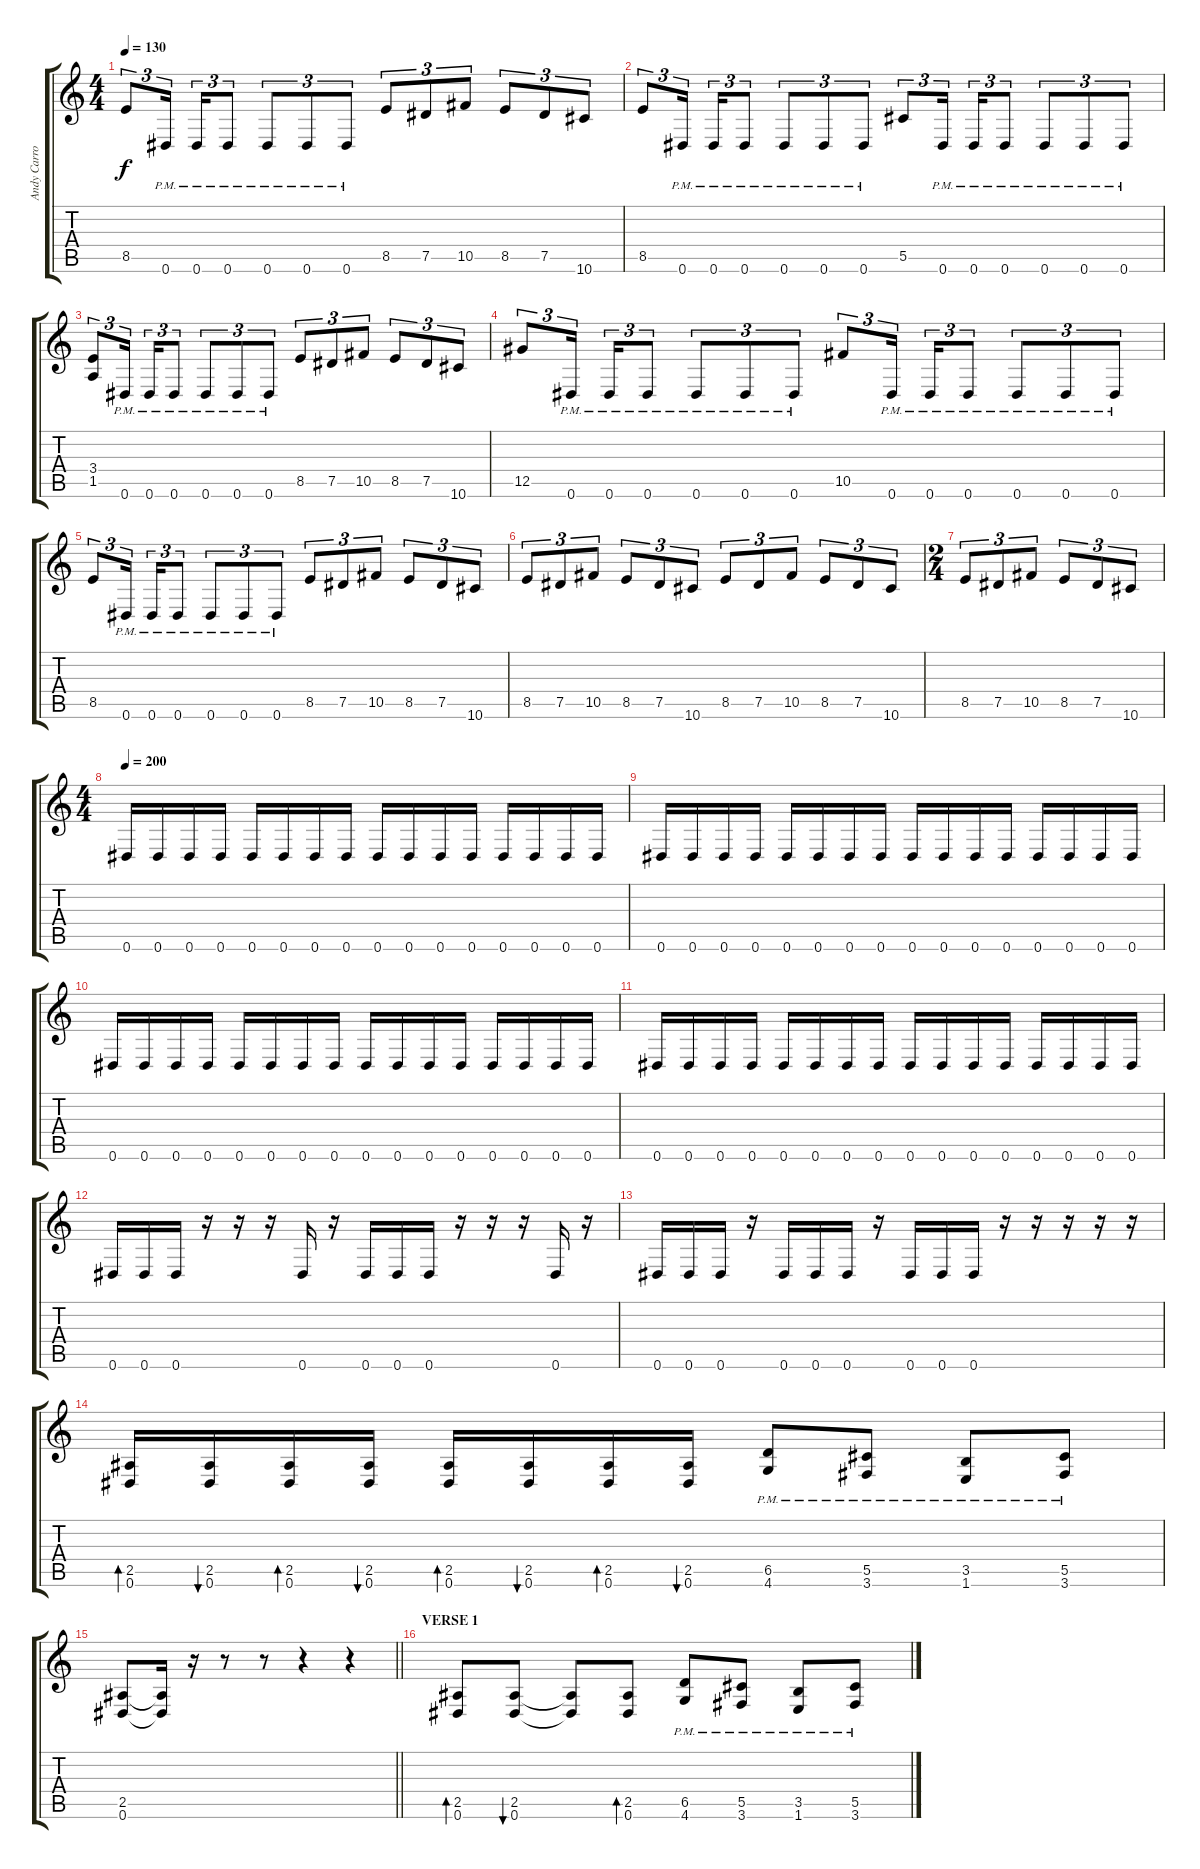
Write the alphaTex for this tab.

\track ("Andy Carroll" "Andy Carro") {instrument distortionguitar}
\staff {score tabs}
\tuning (Eb4 Bb3 Gb3 Db3 Ab2 Eb2) {hide}
\ts (4 4)
\tempo 130
\clef g2
\ks c
8.5.8{tu (3 2) dy f} 0.6{pm}.16{tu (3 2) beam splitsecondary} 0.6{pm}.16{tu (3 2)} 0.6{pm}.8{tu (3 2)} 0.6{pm}.8{tu (3 2)} 0.6{pm}.8{tu (3 2)} 0.6{pm}.8{tu (3 2)} 8.5.8{tu (3 2)} 7.5.8{tu (3 2)} 10.5.8{tu (3 2)} 8.5.8{tu (3 2)} 7.5.8{tu (3 2)} 10.6.8{tu (3 2)} |
8.5.8{tu (3 2)} 0.6{pm}.16{tu (3 2) beam splitsecondary} 0.6{pm}.16{tu (3 2)} 0.6{pm}.8{tu (3 2)} 0.6{pm}.8{tu (3 2)} 0.6{pm}.8{tu (3 2)} 0.6{pm}.8{tu (3 2)} 5.5.8{tu (3 2)} 0.6{pm}.16{tu (3 2) beam splitsecondary} 0.6{pm}.16{tu (3 2)} 0.6{pm}.8{tu (3 2)} 0.6{pm}.8{tu (3 2)} 0.6{pm}.8{tu (3 2)} 0.6{pm}.8{tu (3 2)} |
(3.4 1.5).8{tu (3 2)} 0.6{pm}.16{tu (3 2) beam splitsecondary} 0.6{pm}.16{tu (3 2)} 0.6{pm}.8{tu (3 2)} 0.6{pm}.8{tu (3 2)} 0.6{pm}.8{tu (3 2)} 0.6{pm}.8{tu (3 2)} 8.5.8{tu (3 2)} 7.5.8{tu (3 2)} 10.5.8{tu (3 2)} 8.5.8{tu (3 2)} 7.5.8{tu (3 2)} 10.6.8{tu (3 2)} |
12.5.8{tu (3 2)} 0.6{pm}.16{tu (3 2) beam splitsecondary} 0.6{pm}.16{tu (3 2)} 0.6{pm}.8{tu (3 2)} 0.6{pm}.8{tu (3 2)} 0.6{pm}.8{tu (3 2)} 0.6{pm}.8{tu (3 2)} 10.5.8{tu (3 2)} 0.6{pm}.16{tu (3 2) beam splitsecondary} 0.6{pm}.16{tu (3 2)} 0.6{pm}.8{tu (3 2)} 0.6{pm}.8{tu (3 2)} 0.6{pm}.8{tu (3 2)} 0.6{pm}.8{tu (3 2)} |
8.5.8{tu (3 2)} 0.6{pm}.16{tu (3 2) beam splitsecondary} 0.6{pm}.16{tu (3 2)} 0.6{pm}.8{tu (3 2)} 0.6{pm}.8{tu (3 2)} 0.6{pm}.8{tu (3 2)} 0.6{pm}.8{tu (3 2)} 8.5.8{tu (3 2)} 7.5.8{tu (3 2)} 10.5.8{tu (3 2)} 8.5.8{tu (3 2)} 7.5.8{tu (3 2)} 10.6.8{tu (3 2)} |
8.5.8{tu (3 2)} 7.5.8{tu (3 2)} 10.5.8{tu (3 2)} 8.5.8{tu (3 2)} 7.5.8{tu (3 2)} 10.6.8{tu (3 2)} 8.5.8{tu (3 2)} 7.5.8{tu (3 2)} 10.5.8{tu (3 2)} 8.5.8{tu (3 2)} 7.5.8{tu (3 2)} 10.6.8{tu (3 2)} |
\ts (2 4)
8.5.8{tu (3 2)} 7.5.8{tu (3 2)} 10.5.8{tu (3 2)} 8.5.8{tu (3 2)} 7.5.8{tu (3 2)} 10.6.8{tu (3 2)} |
\ts (4 4)
\tempo 200
0.6.16 0.6.16 0.6.16 0.6.16 0.6.16 0.6.16 0.6.16 0.6.16 0.6.16 0.6.16 0.6.16 0.6.16 0.6.16 0.6.16 0.6.16 0.6.16 |
0.6.16 0.6.16 0.6.16 0.6.16 0.6.16 0.6.16 0.6.16 0.6.16 0.6.16 0.6.16 0.6.16 0.6.16 0.6.16 0.6.16 0.6.16 0.6.16 |
0.6.16 0.6.16 0.6.16 0.6.16 0.6.16 0.6.16 0.6.16 0.6.16 0.6.16 0.6.16 0.6.16 0.6.16 0.6.16 0.6.16 0.6.16 0.6.16 |
0.6.16 0.6.16 0.6.16 0.6.16 0.6.16 0.6.16 0.6.16 0.6.16 0.6.16 0.6.16 0.6.16 0.6.16 0.6.16 0.6.16 0.6.16 0.6.16 |
0.6.16 0.6.16 0.6.16 r.16 r.16 r.16 0.6.16 r.16 0.6.16 0.6.16 0.6.16 r.16 r.16 r.16 0.6.16 r.16 |
0.6.16 0.6.16 0.6.16 r.16 0.6.16 0.6.16 0.6.16 r.16 0.6.16 0.6.16 0.6.16 r.16 r.16 r.16 r.16 r.16 |
(2.5 0.6).16{bd 60} (2.5 0.6).16{bu 60} (2.5 0.6).16{bd 60} (2.5 0.6).16{bu 60} (2.5 0.6).16{bd 60} (2.5 0.6).16{bu 60} (2.5 0.6).16{bd 60} (2.5 0.6).16{bu 60} (6.5{pm} 4.6{pm}).8 (5.5{pm} 3.6{pm}).8 (3.5{pm} 1.6{pm}).8 (5.5{pm} 3.6{pm}).8 |
\barLineRight lightlight
(2.5 0.6).8 (2.5{t} 0.6{t}).16 r.16 r.8 r.8 r.4 r.4 |
\section ("" "VERSE 1")
(2.5 0.6).8{bd 60} (2.5 0.6).8{bu 60} (2.5{t} 0.6{t}).8 (2.5 0.6).8{bd 60} (6.5{pm} 4.6{pm}).8 (5.5{pm} 3.6{pm}).8 (3.5{pm} 1.6{pm}).8 (5.5{pm} 3.6{pm}).8
